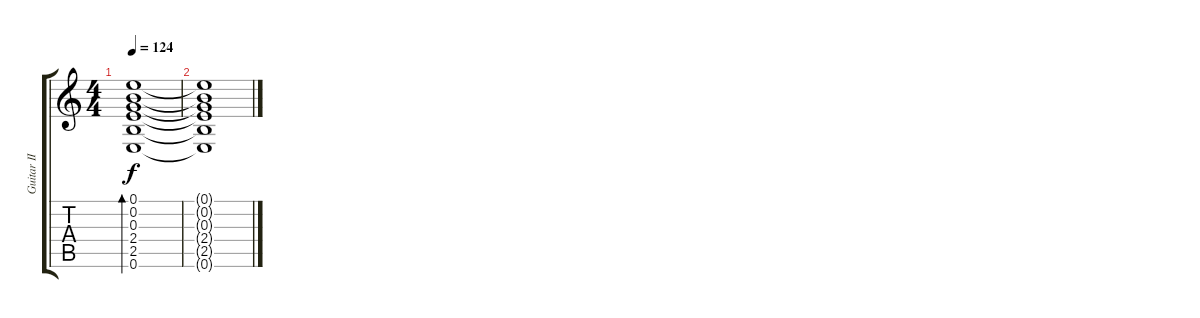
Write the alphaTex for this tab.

\track ("Guitar II" "Guitar II") {instrument acousticguitarsteel}
\staff {score tabs}
\tuning (E4 B3 G3 D3 A2 E2) {hide}
\ts (4 4)
\tempo 124
\clef g2
\ks c
(0.1 0.2 0.3 2.4 2.5 0.6).1{bd 240 dy f} |
(0.1{t} 0.2{t} 0.3{t} 2.4{t} 2.5{t} 0.6{t}).1
